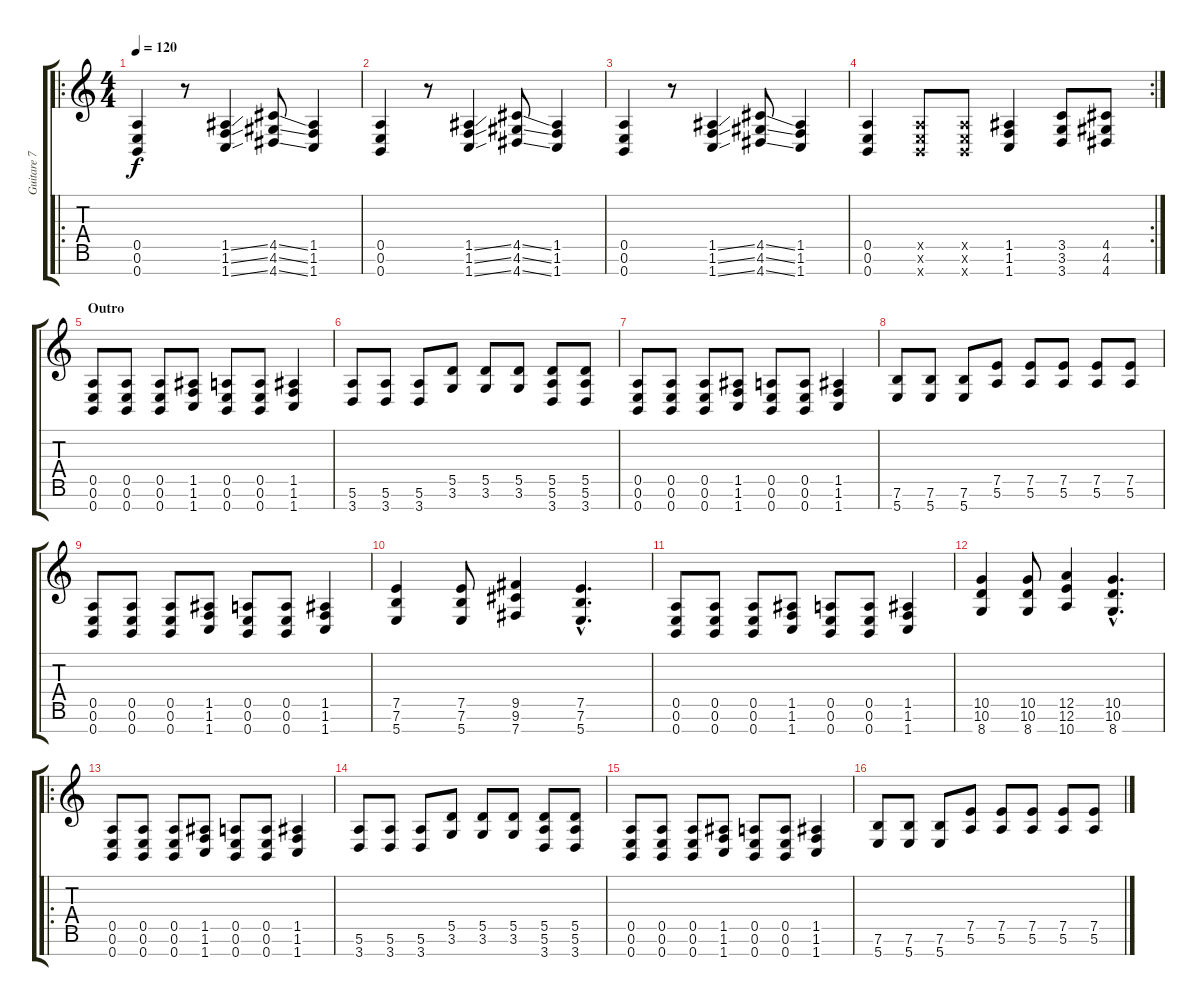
\track ("Guitare 7 cordes B2" "Guitare 7 ") {instrument distortionguitar}
\staff {score tabs}
\tuning (E4 B3 G3 D3 A2 E2 B1) {hide}
\ro
\ts (4 4)
\tempo 120
\clef g2
\ks c
(0.5 0.6 0.7).4{dy f} r.8 (1.5{ss} 1.6{ss} 1.7{ss}).4 (4.5{ss} 4.6{ss} 4.7{ss}).8 (1.5 1.6 1.7).4 |
(0.5 0.6 0.7).4 r.8 (1.5{ss} 1.6{ss} 1.7{ss}).4 (4.5{ss} 4.6{ss} 4.7{ss}).8 (1.5 1.6 1.7).4 |
(0.5 0.6 0.7).4 r.8 (1.5{ss} 1.6{ss} 1.7{ss}).4 (4.5{ss} 4.6{ss} 4.7{ss}).8 (1.5 1.6 1.7).4 |
\rc 2
(0.5 0.6 0.7).4 (0.5{x} 0.6{x} 0.7{x}).8 (0.5{x} 0.6{x} 0.7{x}).8 (1.5 1.6 1.7).4 (3.5 3.6 3.7).8 (4.5 4.6 4.7).8 |
\section ("" "Outro")
(0.5 0.6 0.7).8 (0.5 0.6 0.7).8 (0.5 0.6 0.7).8 (1.5 1.6 1.7).8 (0.5 0.6 0.7).8 (0.5 0.6 0.7).8 (1.5 1.6 1.7).4 |
(5.6 3.7).8 (5.6 3.7).8 (5.6 3.7).8 (5.5 3.6).8 (5.5 3.6).8 (5.5 3.6).8 (5.5 5.6 3.7).8 (5.5 5.6 3.7).8 |
(0.5 0.6 0.7).8 (0.5 0.6 0.7).8 (0.5 0.6 0.7).8 (1.5 1.6 1.7).8 (0.5 0.6 0.7).8 (0.5 0.6 0.7).8 (1.5 1.6 1.7).4 |
(7.6 5.7).8 (7.6 5.7).8 (7.6 5.7).8 (7.5 5.6).8 (7.5 5.6).8 (7.5 5.6).8 (7.5 5.6).8 (7.5 5.6).8 |
(0.5 0.6 0.7).8 (0.5 0.6 0.7).8 (0.5 0.6 0.7).8 (1.5 1.6 1.7).8 (0.5 0.6 0.7).8 (0.5 0.6 0.7).8 (1.5 1.6 1.7).4 |
(7.5 7.6 5.7).4 (7.5 7.6 5.7).8 (9.5 9.6 7.7).4 (7.5{hac} 7.6{hac} 5.7{hac}).4{d} |
(0.5 0.6 0.7).8 (0.5 0.6 0.7).8 (0.5 0.6 0.7).8 (1.5 1.6 1.7).8 (0.5 0.6 0.7).8 (0.5 0.6 0.7).8 (1.5 1.6 1.7).4 |
(10.5 10.6 8.7).4 (10.5 10.6 8.7).8 (12.5 12.6 10.7).4 (10.5{hac} 10.6{hac} 8.7{hac}).4{d} |
\ro
(0.5 0.6 0.7).8 (0.5 0.6 0.7).8 (0.5 0.6 0.7).8 (1.5 1.6 1.7).8 (0.5 0.6 0.7).8 (0.5 0.6 0.7).8 (1.5 1.6 1.7).4 |
(5.6 3.7).8 (5.6 3.7).8 (5.6 3.7).8 (5.5 3.6).8 (5.5 3.6).8 (5.5 3.6).8 (5.5 5.6 3.7).8 (5.5 5.6 3.7).8 |
(0.5 0.6 0.7).8 (0.5 0.6 0.7).8 (0.5 0.6 0.7).8 (1.5 1.6 1.7).8 (0.5 0.6 0.7).8 (0.5 0.6 0.7).8 (1.5 1.6 1.7).4 |
(7.6 5.7).8 (7.6 5.7).8 (7.6 5.7).8 (7.5 5.6).8 (7.5 5.6).8 (7.5 5.6).8 (7.5 5.6).8 (7.5 5.6).8
